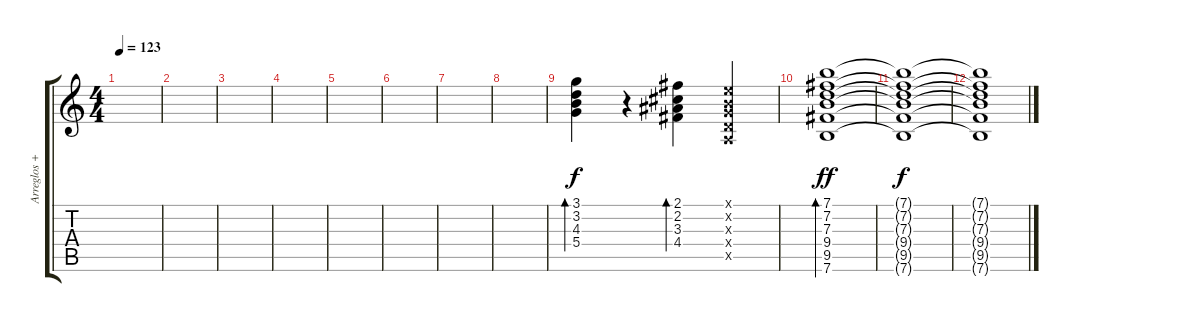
\track ("Arreglos ++" "Arreglos +") {instrument distortionguitar}
\staff {score tabs}
\tuning (E4 B3 G3 D3 A2 E2) {hide}
\ts (4 4)
\tempo 123
\clef g2
\ks c
|
|
|
|
|
|
|
|
(3.1 3.2 4.3 5.4).4{bd 60 instrument electricguitarmuted} r.4 (2.1 2.2 3.3 4.4).4{bd 60} (0.1{x} 0.2{x} 0.3{x} 0.4{x} 0.5{x}).4{dy f} |
(7.1 7.2 7.3 9.4 9.5 7.6).1{bd 240 dy ff volume 0} |
(7.1{t} 7.2{t} 7.3{t} 9.4{t} 9.5{t} 7.6{t}).1{dy f} |
(7.1{t} 7.2{t} 7.3{t} 9.4{t} 9.5{t} 7.6{t}).1
